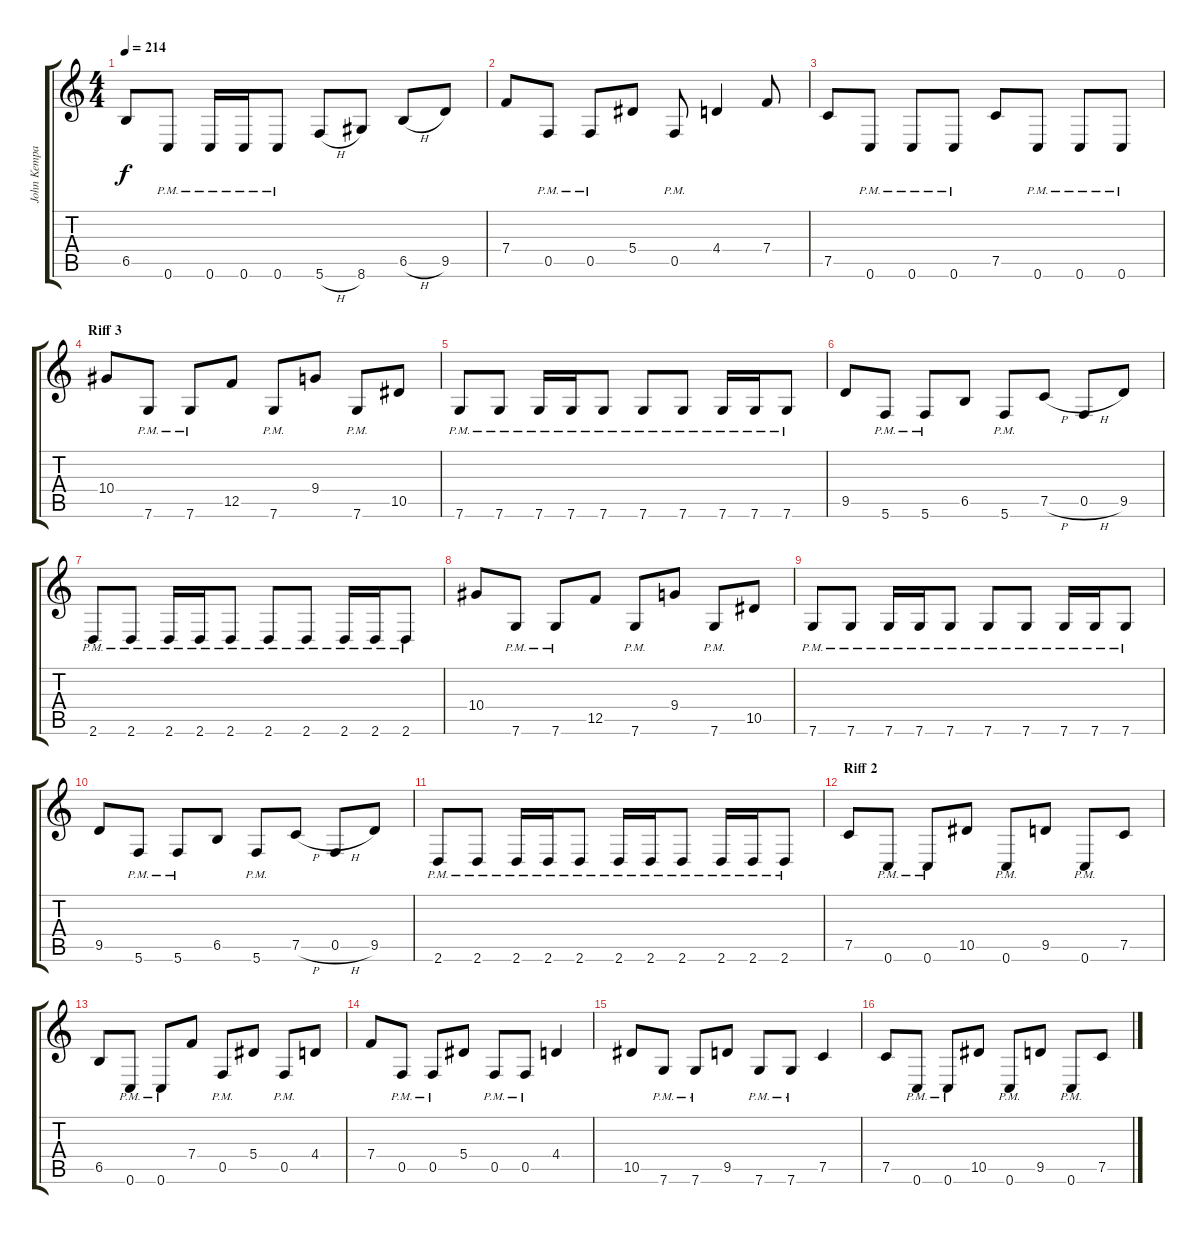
\track ("John Kempainen (Guitar)" "John Kempa") {instrument distortionguitar}
\staff {score tabs}
\tuning (C4 G3 Eb3 Bb2 F2 C2) {hide}
\ts (4 4)
\tempo 214
\clef g2
\ks c
6.5.8{dy f} 0.6{pm}.8 0.6{pm}.16 0.6{pm}.16 0.6{pm}.8 5.6{h}.8 8.6.8 6.5{h}.8 9.5.8 |
7.4.8 0.5{pm}.8 0.5{pm}.8 5.4.8 0.5{pm}.8 4.4.4 7.4.8 |
7.5.8 0.6{pm}.8 0.6{pm}.8 0.6{pm}.8 7.5.8 0.6{pm}.8 0.6{pm}.8 0.6{pm}.8 |
\section ("" "Riff 3")
10.4.8 7.6{pm}.8 7.6{pm}.8 12.5.8 7.6{pm}.8 9.4.8 7.6{pm}.8 10.5.8 |
7.6{pm}.8 7.6{pm}.8 7.6{pm}.16 7.6{pm}.16 7.6{pm}.8 7.6{pm}.8 7.6{pm}.8 7.6{pm}.16 7.6{pm}.16 7.6{pm}.8 |
9.5.8 5.6{pm}.8 5.6{pm}.8 6.5.8 5.6{pm}.8 7.5{h}.8 0.5{h}.8 9.5.8 |
2.6{pm}.8 2.6{pm}.8 2.6{pm}.16 2.6{pm}.16 2.6{pm}.8 2.6{pm}.8 2.6{pm}.8 2.6{pm}.16 2.6{pm}.16 2.6{pm}.8 |
10.4.8 7.6{pm}.8 7.6{pm}.8 12.5.8 7.6{pm}.8 9.4.8 7.6{pm}.8 10.5.8 |
7.6{pm}.8 7.6{pm}.8 7.6{pm}.16 7.6{pm}.16 7.6{pm}.8 7.6{pm}.8 7.6{pm}.8 7.6{pm}.16 7.6{pm}.16 7.6{pm}.8 |
9.5.8 5.6{pm}.8 5.6{pm}.8 6.5.8 5.6{pm}.8 7.5{h}.8 0.5{h}.8 9.5.8 |
2.6{pm}.8 2.6{pm}.8 2.6{pm}.16 2.6{pm}.16 2.6{pm}.8 2.6{pm}.16 2.6{pm}.16 2.6{pm}.8 2.6{pm}.16 2.6{pm}.16 2.6{pm}.8 |
\section ("" "Riff 2")
7.5.8 0.6{pm}.8 0.6{pm}.8 10.5.8 0.6{pm}.8 9.5.8 0.6{pm}.8 7.5.8 |
6.5.8 0.6{pm}.8 0.6{pm}.8 7.4.8 0.5{pm}.8 5.4.8 0.5{pm}.8 4.4.8 |
7.4.8 0.5{pm}.8 0.5{pm}.8 5.4.8 0.5{pm}.8 0.5{pm}.8 4.4.4 |
10.5.8 7.6{pm}.8 7.6{pm}.8 9.5.8 7.6{pm}.8 7.6{pm}.8 7.5.4 |
7.5.8 0.6{pm}.8 0.6{pm}.8 10.5.8 0.6{pm}.8 9.5.8 0.6{pm}.8 7.5.8
